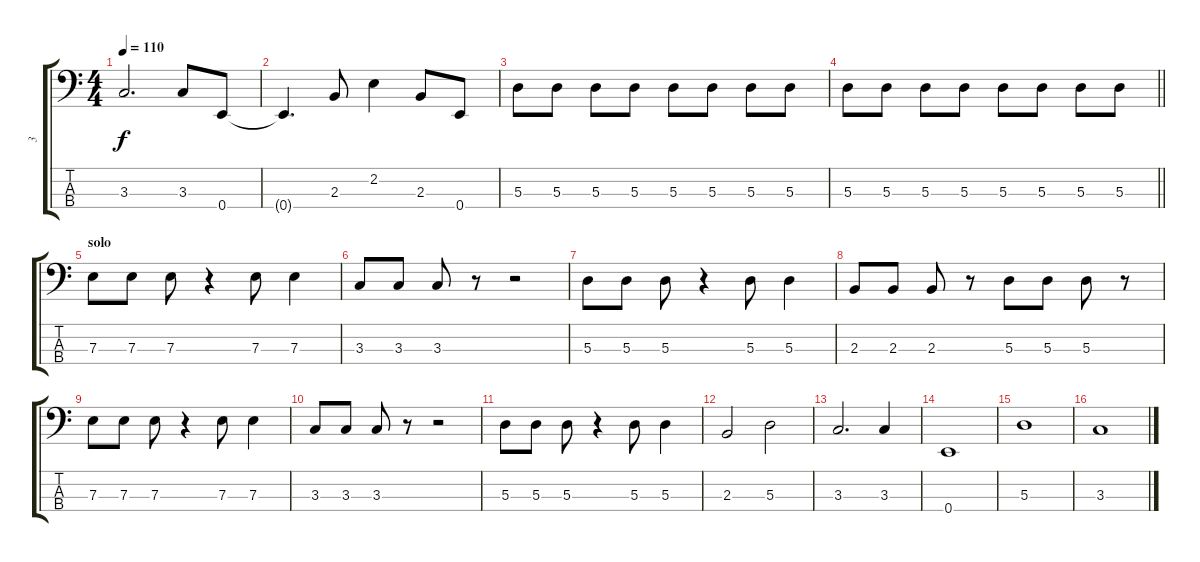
\track ("3" "3") {instrument electricbassfinger}
\staff {score tabs}
\tuning (G2 D2 A1 E1) {hide}
\ts (4 4)
\tempo 110
\clef f4
\ks c
3.3.2{d dy f} 3.3.8 0.4.8 |
0.4{t}.4{d} 2.3.8 2.2.4 2.3.8 0.4.8 |
5.3.8 5.3.8 5.3.8 5.3.8 5.3.8 5.3.8 5.3.8 5.3.8 |
\barLineRight lightlight
5.3.8 5.3.8 5.3.8 5.3.8 5.3.8 5.3.8 5.3.8 5.3.8 |
\section ("" "solo")
7.3.8 7.3.8 7.3.8 r.4 7.3.8 7.3.4 |
3.3.8 3.3.8 3.3.8 r.8 r.2 |
5.3.8 5.3.8 5.3.8 r.4 5.3.8 5.3.4 |
2.3.8 2.3.8 2.3.8 r.8 5.3.8 5.3.8 5.3.8 r.8 |
7.3.8 7.3.8 7.3.8 r.4 7.3.8 7.3.4 |
3.3.8 3.3.8 3.3.8 r.8 r.2 |
5.3.8 5.3.8 5.3.8 r.4 5.3.8 5.3.4 |
2.3.2 5.3.2 |
3.3.2{d} 3.3.4 |
0.4.1 |
5.3.1 |
3.3.1
